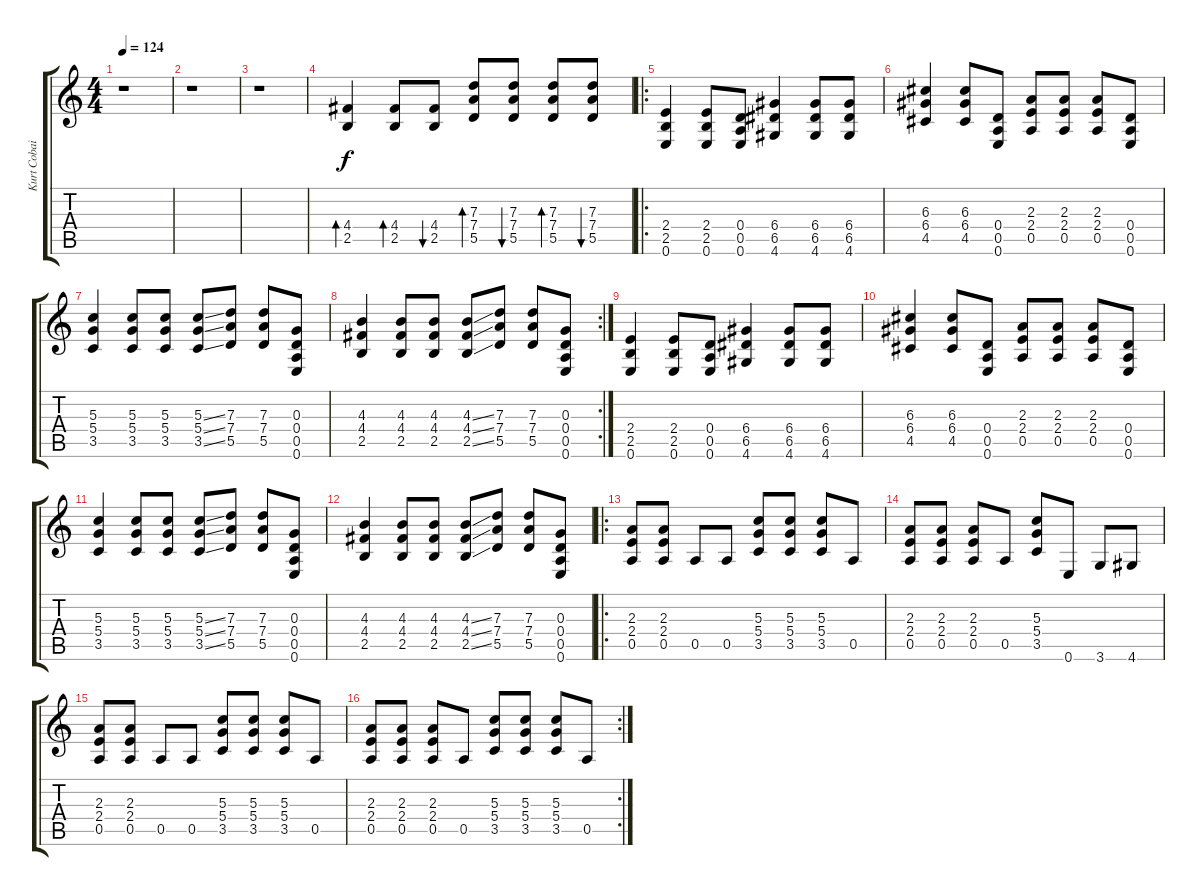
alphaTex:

\track ("Kurt Cobain" "Kurt Cobai") {instrument electricguitarclean}
\staff {score tabs}
\tuning (E4 B3 G3 D3 A2 E2) {hide}
\ts (4 4)
\tempo 124
\clef g2
\ks c
r.1{dy f} |
r.1 |
r.1 |
(4.4 2.5).4{bd 60} (4.4 2.5).8{bd 60} (4.4 2.5).8{bu 60} (7.3 7.4 5.5).8{bd 60} (7.3 7.4 5.5).8{bu 60} (7.3 7.4 5.5).8{bd 60} (7.3 7.4 5.5).8{bu 60} |
\ro
(2.4 2.5 0.6).4 (2.4 2.5 0.6).8 (0.4 0.5 0.6).8 (6.4 6.5 4.6).4 (6.4 6.5 4.6).8 (6.4 6.5 4.6).8 |
(6.3 6.4 4.5).4 (6.3 6.4 4.5).8 (0.4 0.5 0.6).8 (2.3 2.4 0.5).8 (2.3 2.4 0.5).8 (2.3 2.4 0.5).8 (0.4 0.5 0.6).8 |
(5.3 5.4 3.5).4 (5.3 5.4 3.5).8 (5.3 5.4 3.5).8 (5.3{ss} 5.4{ss} 3.5{ss}).8 (7.3 7.4 5.5).8 (7.3 7.4 5.5).8 (0.3 0.4 0.5 0.6).8 |
\rc 2
(4.3 4.4 2.5).4 (4.3 4.4 2.5).8 (4.3 4.4 2.5).8 (4.3{ss} 4.4{ss} 2.5{ss}).8 (7.3 7.4 5.5).8 (7.3 7.4 5.5).8 (0.3 0.4 0.5 0.6).8 |
(2.4 2.5 0.6).4 (2.4 2.5 0.6).8 (0.4 0.5 0.6).8 (6.4 6.5 4.6).4 (6.4 6.5 4.6).8 (6.4 6.5 4.6).8 |
(6.3 6.4 4.5).4 (6.3 6.4 4.5).8 (0.4 0.5 0.6).8 (2.3 2.4 0.5).8 (2.3 2.4 0.5).8 (2.3 2.4 0.5).8 (0.4 0.5 0.6).8 |
(5.3 5.4 3.5).4 (5.3 5.4 3.5).8 (5.3 5.4 3.5).8 (5.3{ss} 5.4{ss} 3.5{ss}).8 (7.3 7.4 5.5).8 (7.3 7.4 5.5).8 (0.3 0.4 0.5 0.6).8 |
(4.3 4.4 2.5).4 (4.3 4.4 2.5).8 (4.3 4.4 2.5).8 (4.3{ss} 4.4{ss} 2.5{ss}).8 (7.3 7.4 5.5).8 (7.3 7.4 5.5).8 (0.3 0.4 0.5 0.6).8 |
\ro
(2.3 2.4 0.5).8 (2.3 2.4 0.5).8 0.5.8 0.5.8 (5.3 5.4 3.5).8 (5.3 5.4 3.5).8 (5.3 5.4 3.5).8 0.5.8 |
(2.3 2.4 0.5).8 (2.3 2.4 0.5).8 (2.3 2.4 0.5).8 0.5.8 (5.3 5.4 3.5).8 0.6.8 3.6.8 4.6.8 |
(2.3 2.4 0.5).8 (2.3 2.4 0.5).8 0.5.8 0.5.8 (5.3 5.4 3.5).8 (5.3 5.4 3.5).8 (5.3 5.4 3.5).8 0.5.8 |
\rc 2
(2.3 2.4 0.5).8 (2.3 2.4 0.5).8 (2.3 2.4 0.5).8 0.5.8 (5.3 5.4 3.5).8 (5.3 5.4 3.5).8 (5.3 5.4 3.5).8 0.5.8
